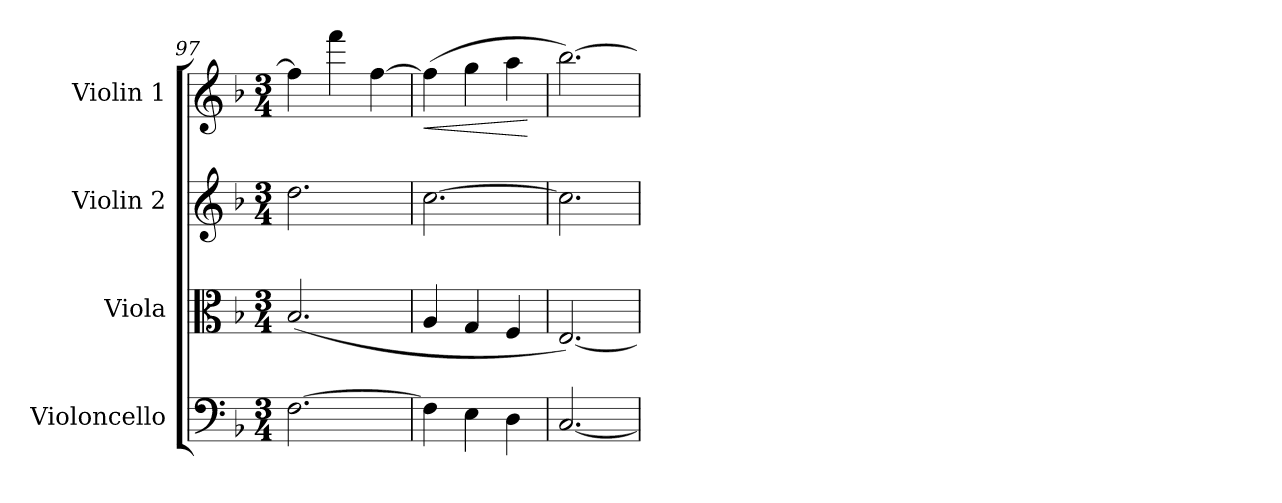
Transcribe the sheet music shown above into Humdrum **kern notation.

**kern	**kern	**kern	**kern	**dynam
*part4	*part3	*part2	*part1	*part1
*staff4	*staff3	*staff2	*staff1	*staff1
*I"Violoncello	*I"Viola	*I"Violin 2	*I"Violin 1	*
*I'Vc	*I'Vla	*I'Vln	*I'Vln	*
*clefF4	*clefC3	*clefG2	*clefG2	*
*k[b-]	*k[b-]	*k[b-]	*k[b-]	*
*M3/4	*M3/4	*M3/4	*M3/4	*
=97	=97	=97	=97	=97
[2.F\	(2.B-/	2.dd\	4ff\]	.
.	.	.	4fff\	.
.	.	.	[4ff\	.
=98	=98	=98	=98	=98
!	!	!	!	!LO:HP:b
4F\]	4A/	[2.cc\	(4ff\]	<
4E\	4G/	.	4gg\	.
4D\	4F/	.	4aa\	.
.	.	.	.	[
=99	=99	=99	=99	=99
[2.C/	[2.E/)	2.cc\]	[2.bb-\)	.
=	=	=	=	=
*-	*-	*-	*-	*-
